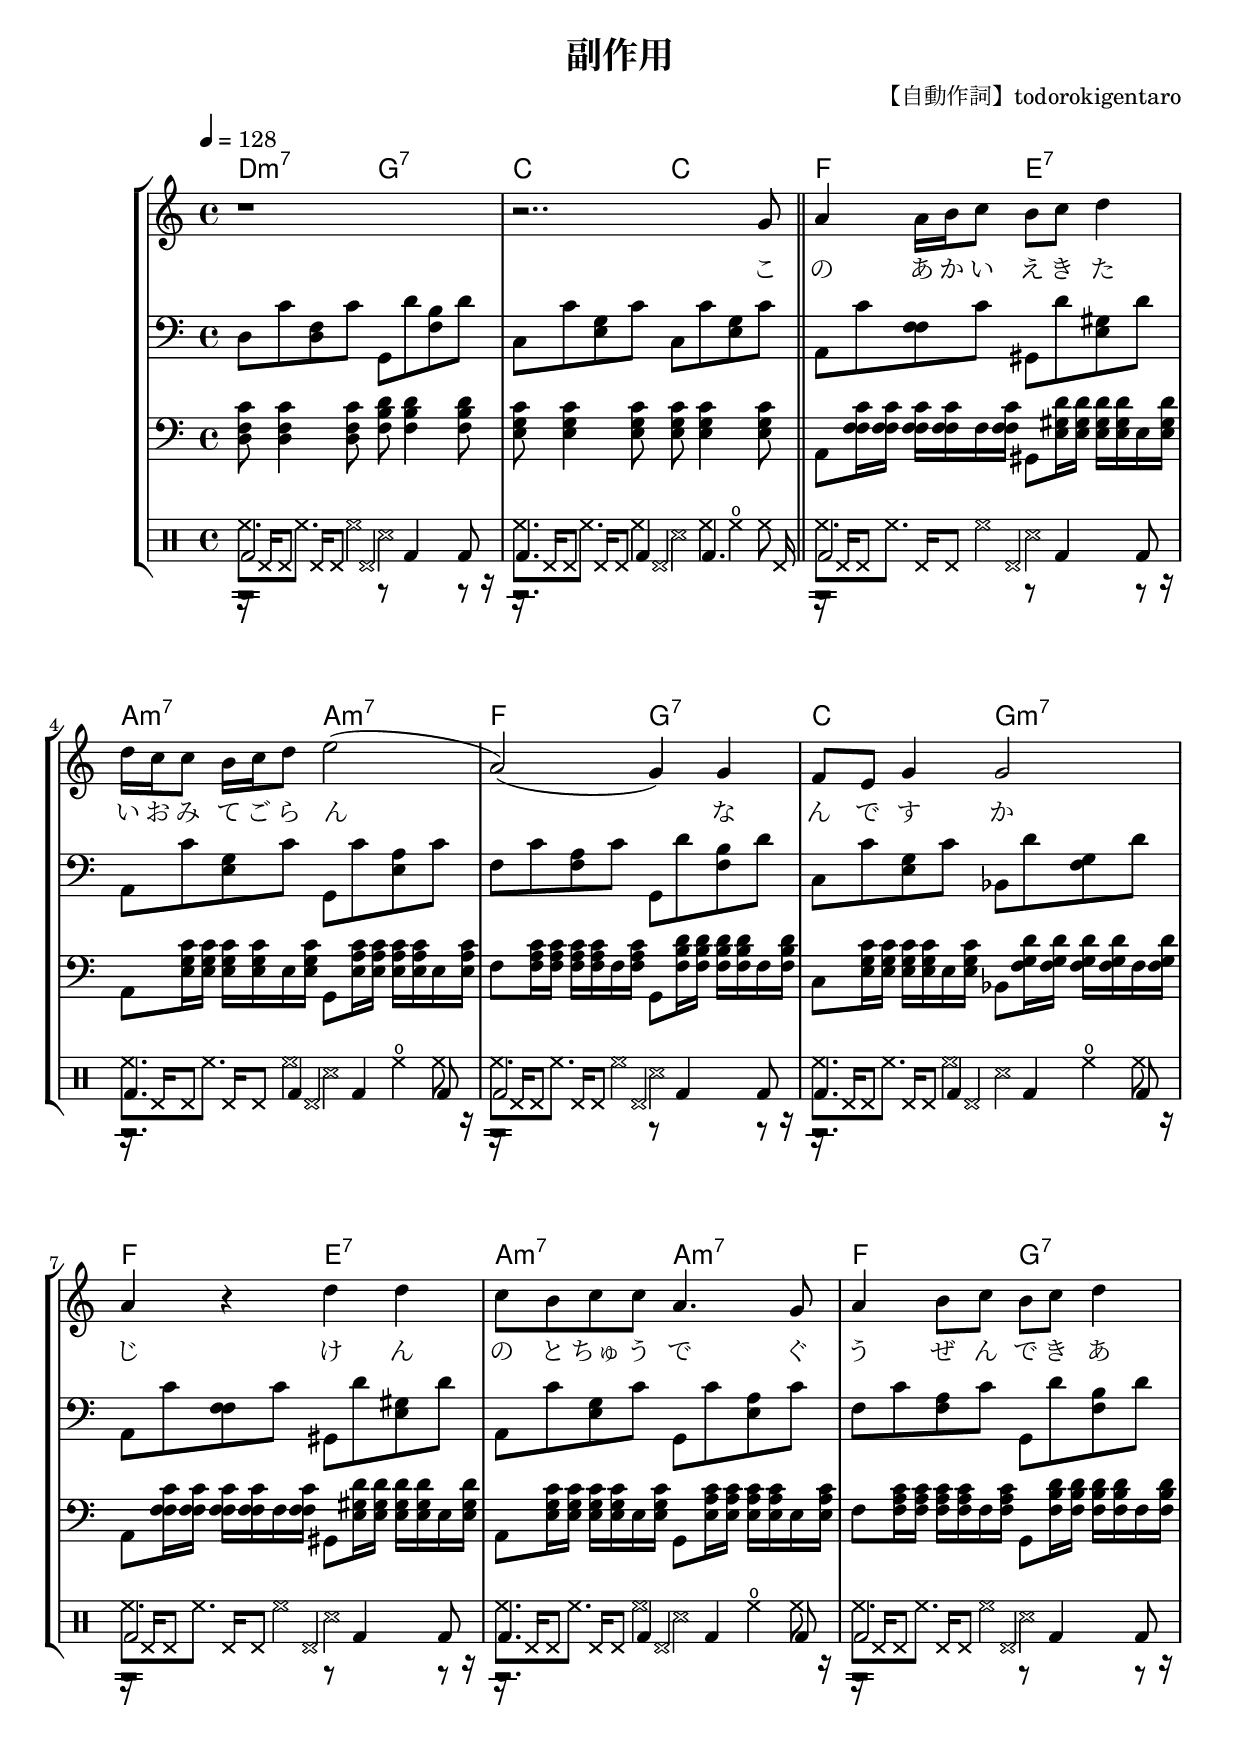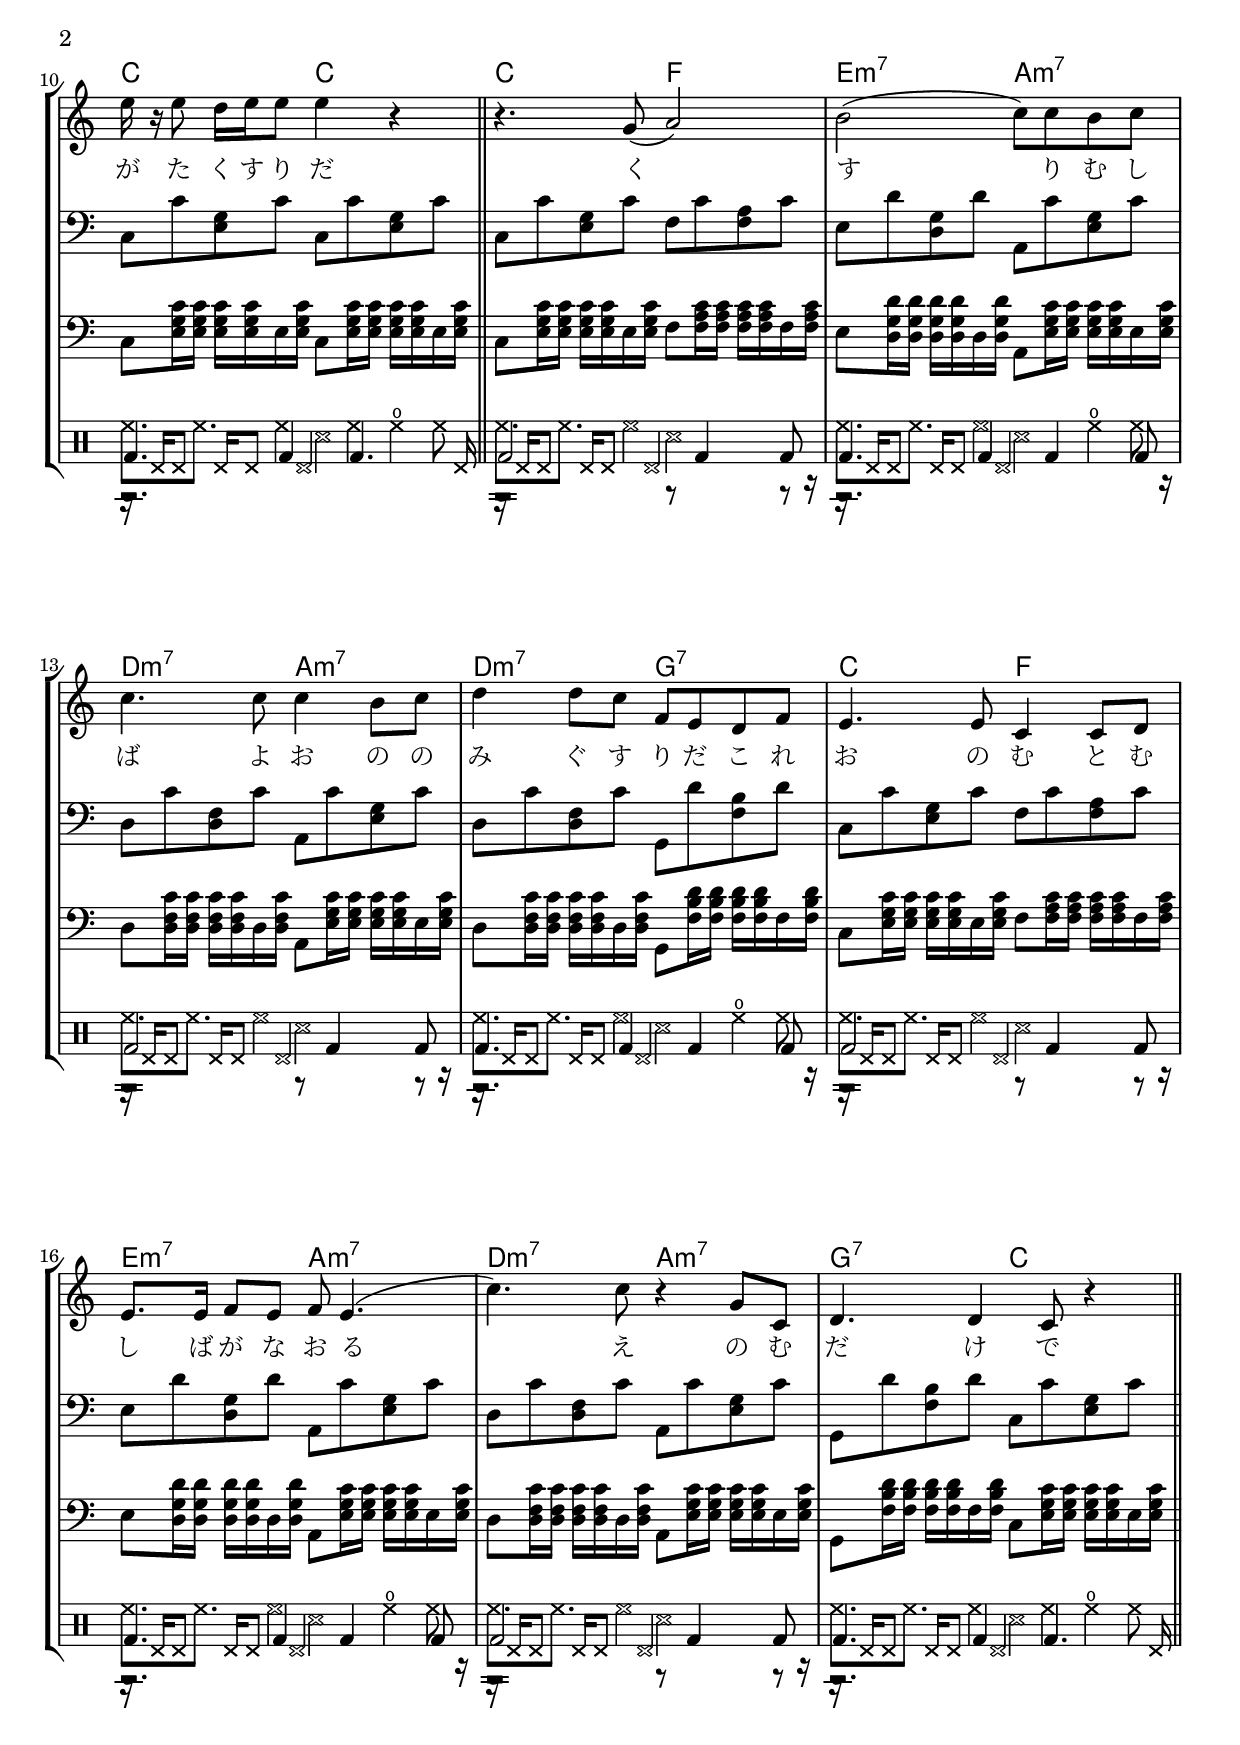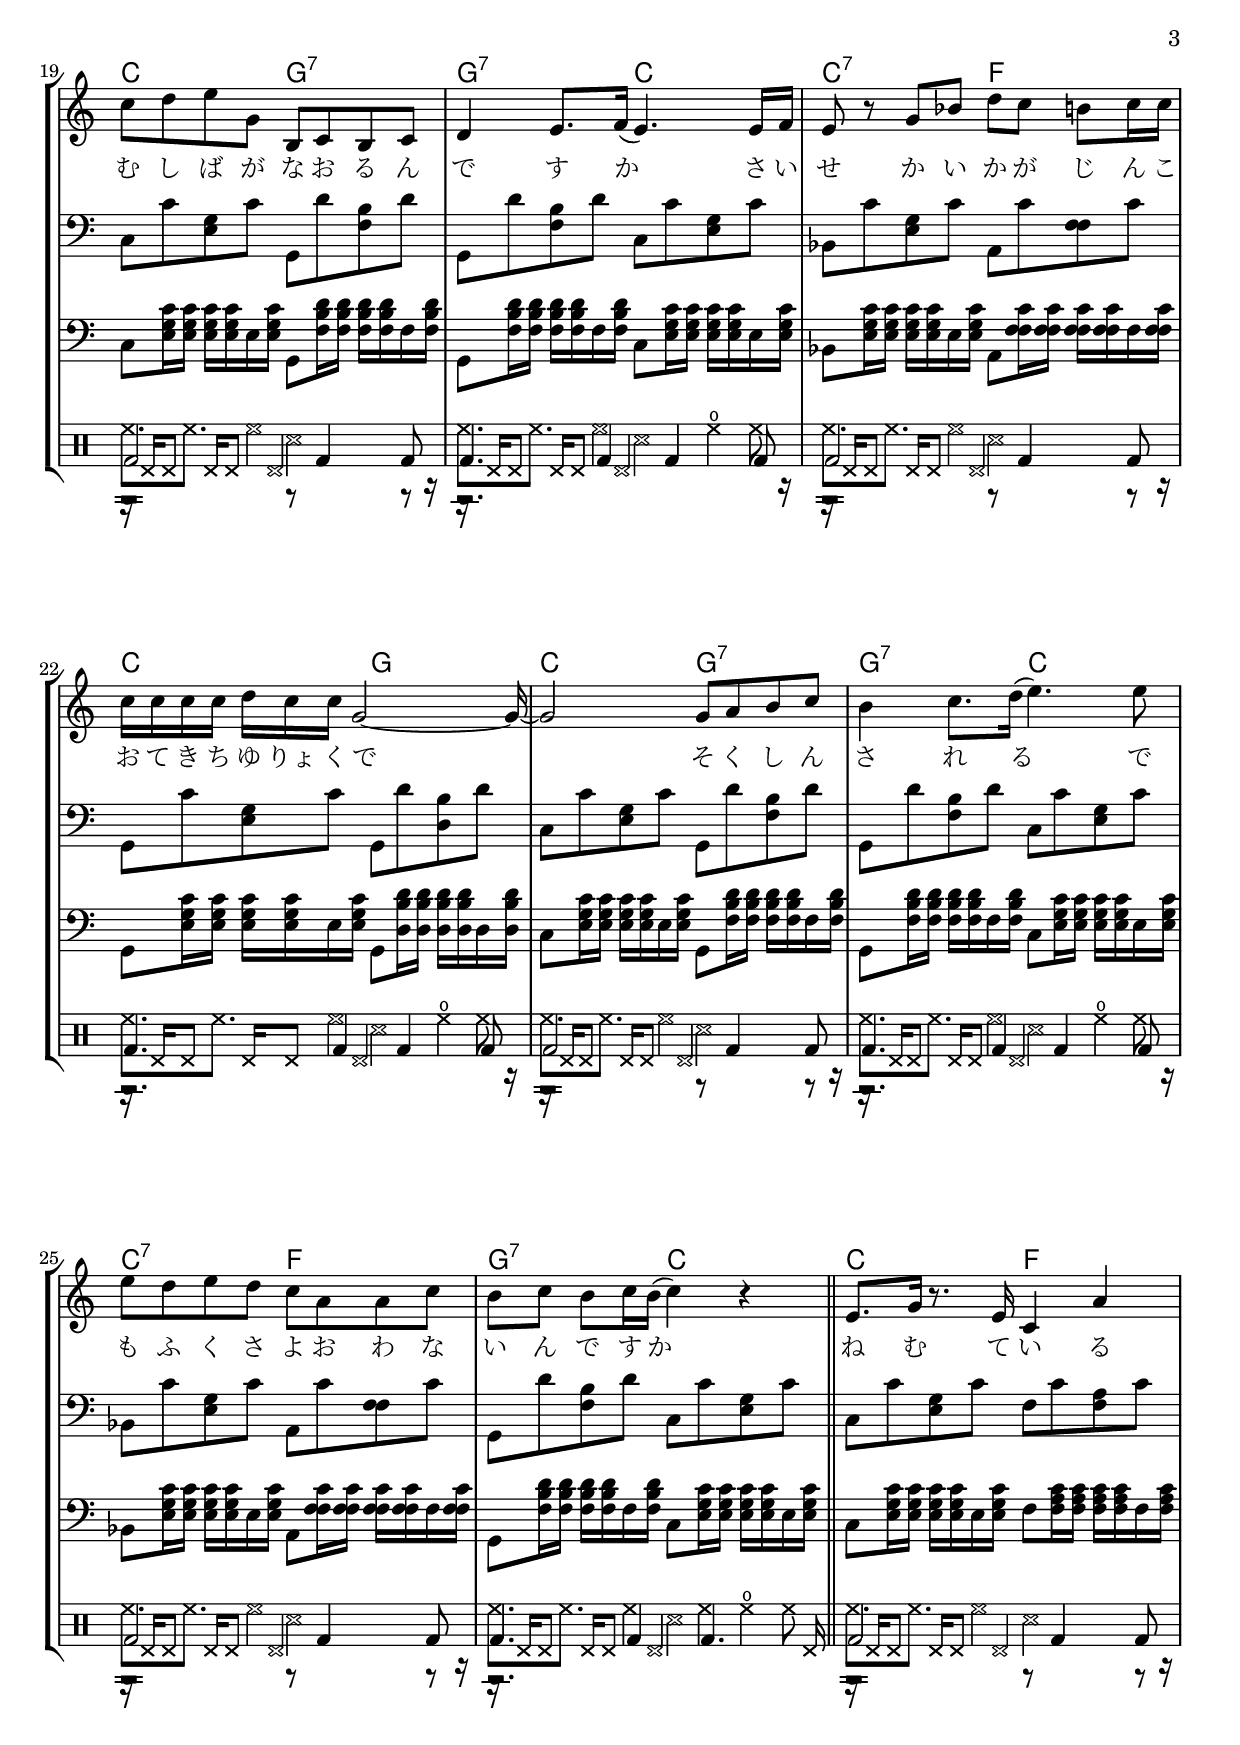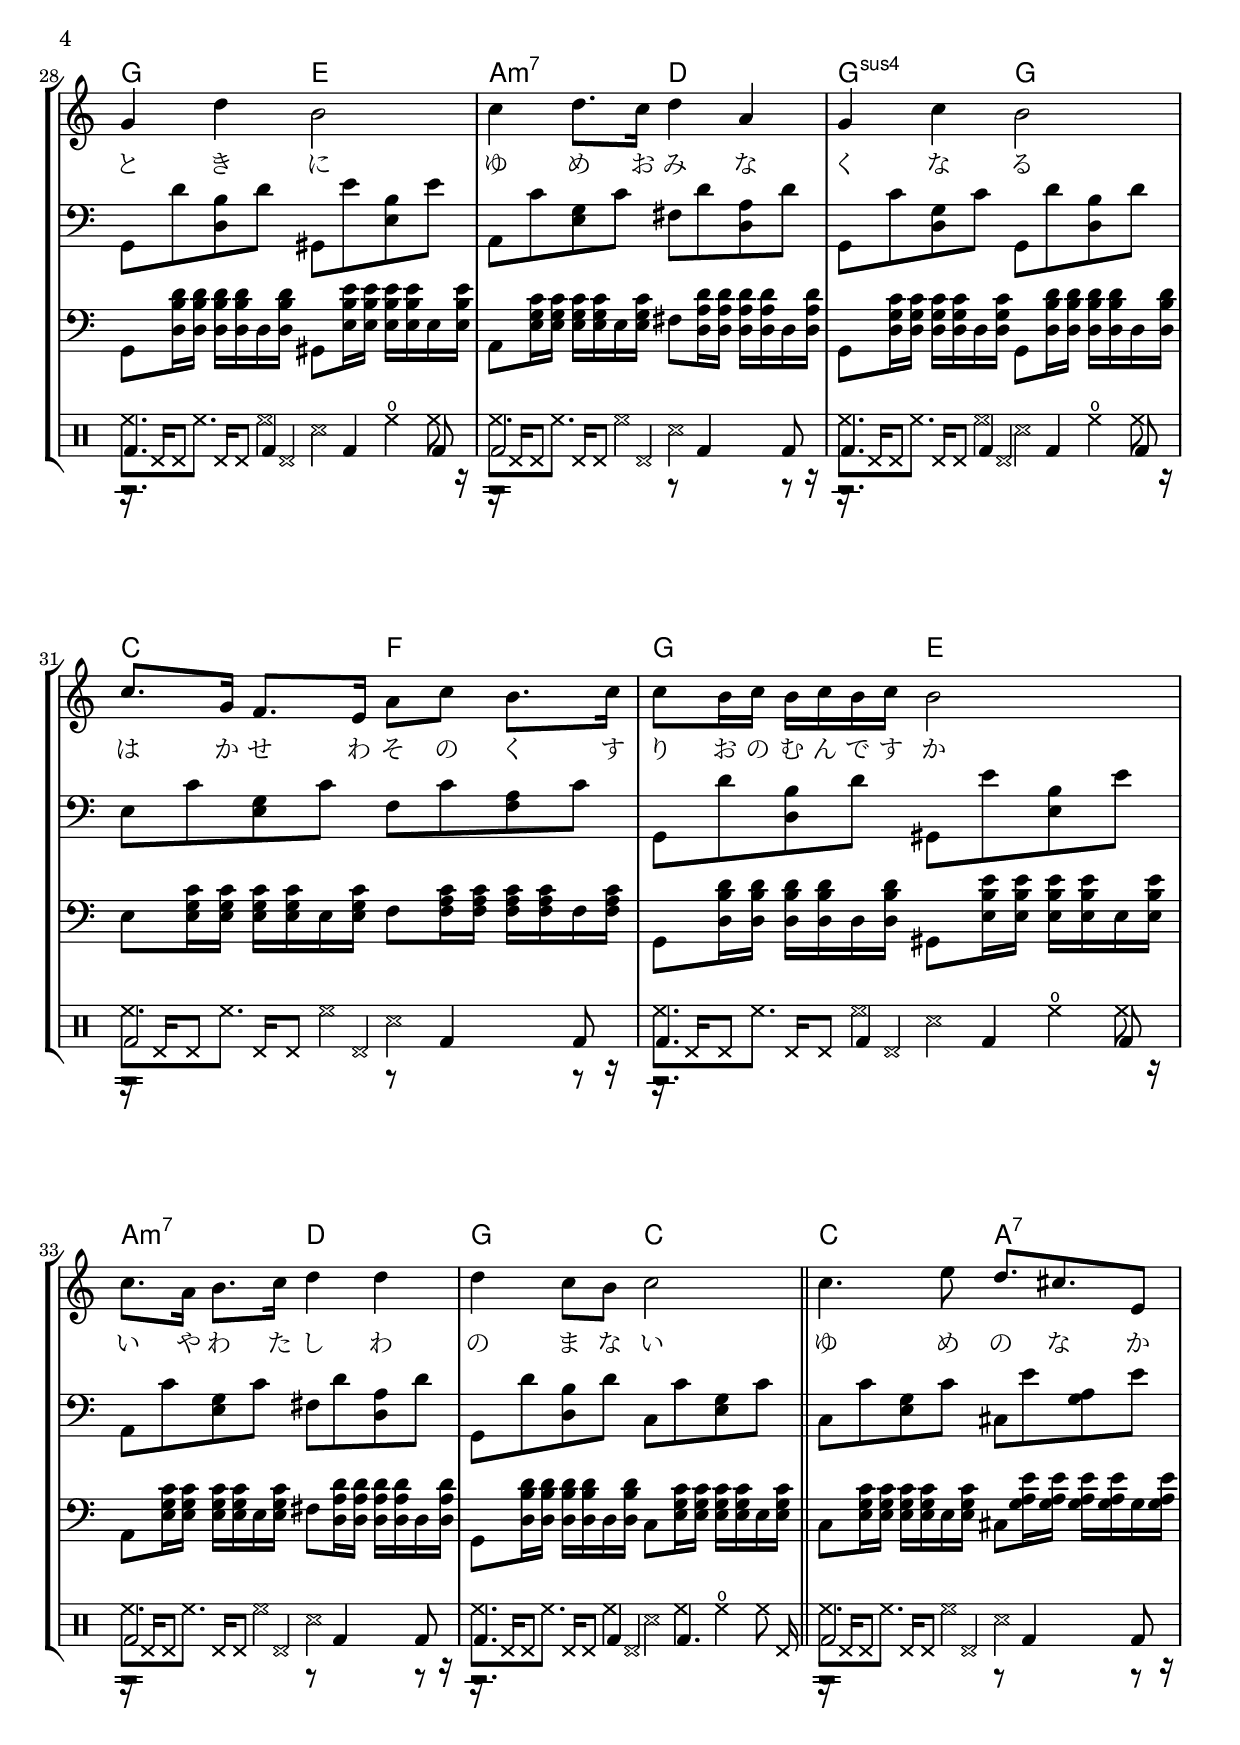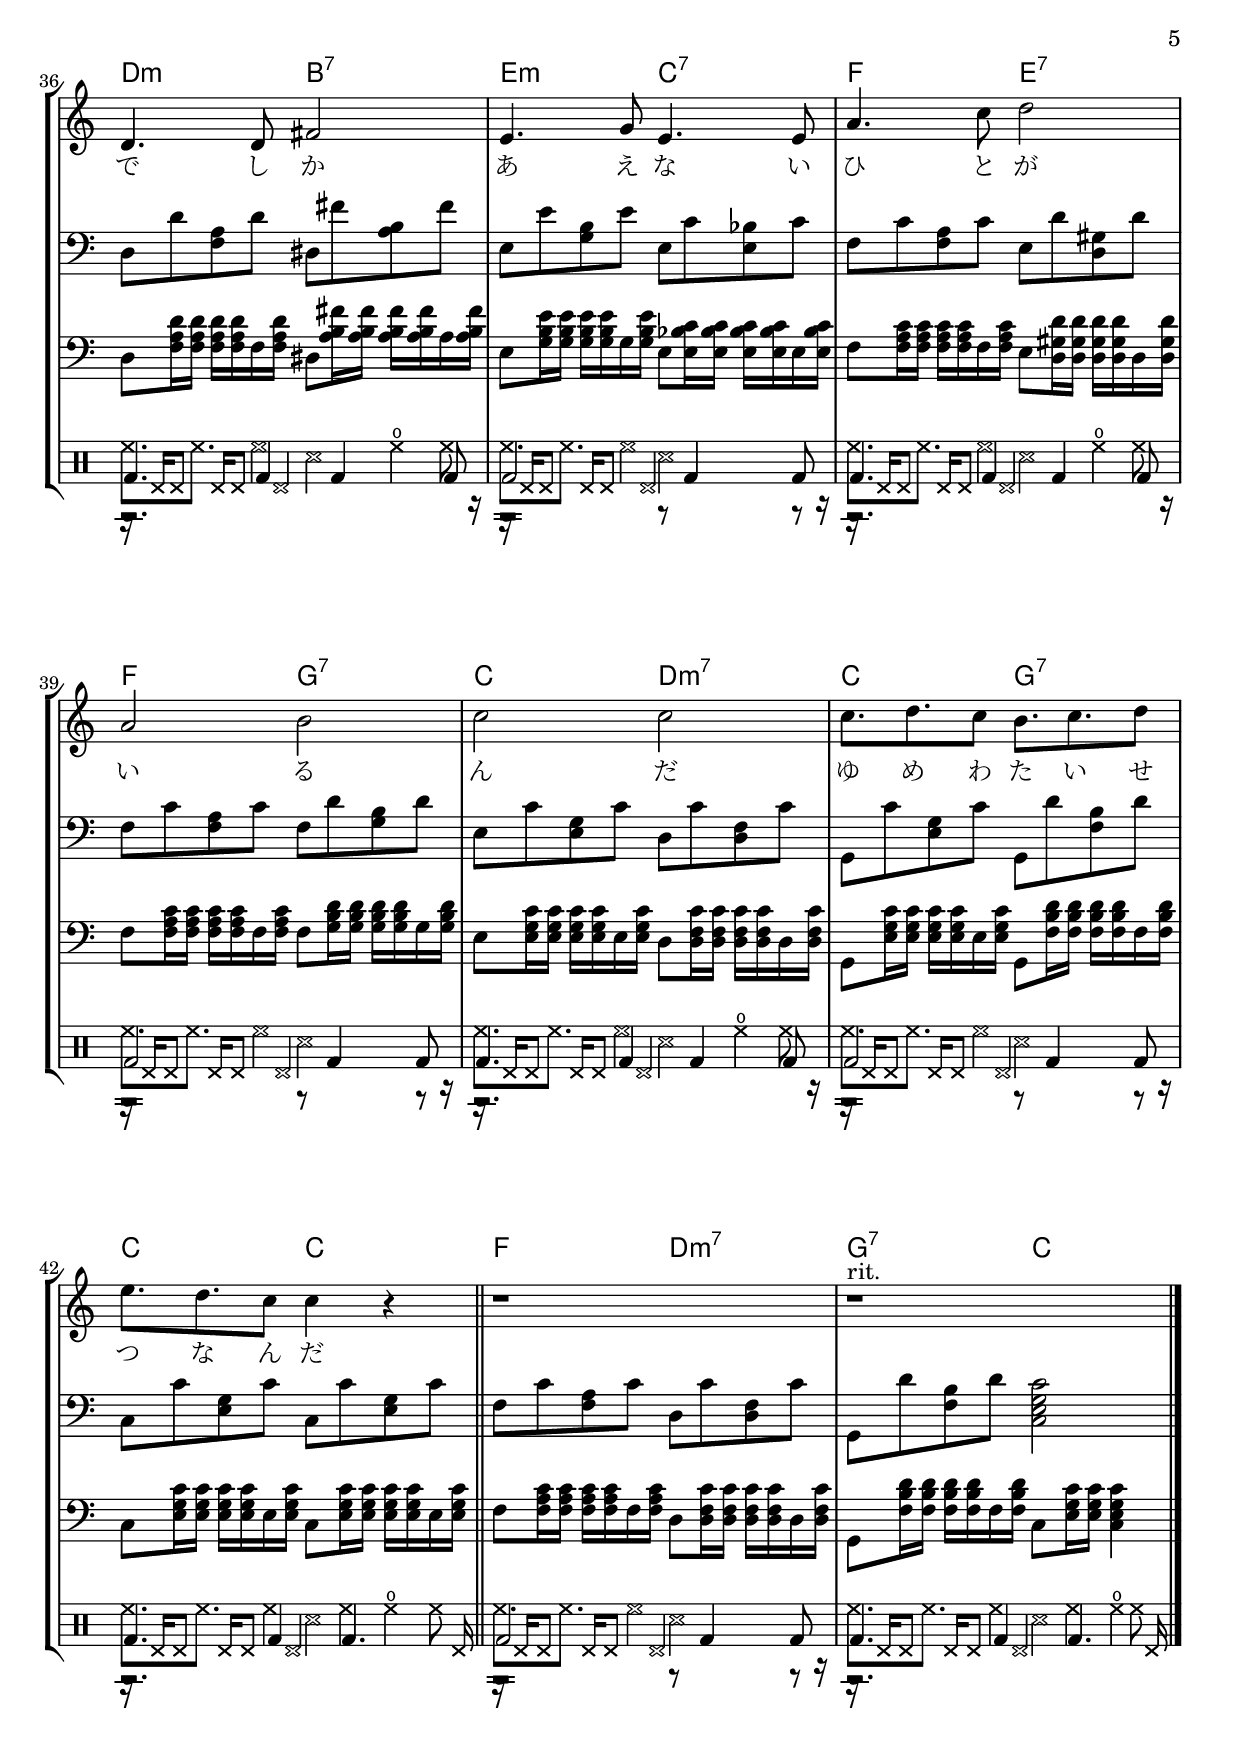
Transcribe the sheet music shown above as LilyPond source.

\version "2.12.1"

\header {
	title = \markup {副作用}
	composer = \markup \center-column {【自動作詞】todorokigentaro}
}

harmony = \chordmode {
	d2:min7 g:7 c c 

	f e:7 a:min7 a:min7 f g:7 c g:min7 f e:7 a:min7 a:min7 f g:7 c c 

	c f e:min7 a:min7 d:min7 a:min7 d:min7 g:7 c f e:min7 a:min7 d:min7 a:min7 g:7 c 

	c g:7 g:7 c c:7 f c g c g:7 g:7 c c:7 f g:7 c 

	c f g e a:min7 d g:sus4 g c f g e a:min7 d g c 

	c a:7 d:m b:7 e:m c:7 f e:7 f g:7 c d:min7 c g:7 c c 

	f d:min7 g:7 c 
}

melody = {
	\key c \major
	\tempo 4 = 128
	r1 | r2.. 
	\set Staff.midiInstrument = #"fss0.35"
	g'8 
	a'4  a'16  b'16  c''8  b'8  c''8  d''4 
	d''16  c''16  c''8  b'16  c''16  d''8  e''2 
	(a'2)  (g'4)  g'4 
	f'8  e'8  g'4  g'2 
	a'4  r4  d''4  d''4 
	c''8  b'8  c''8  c''8  a'4.  g'8 
	a'4  b'8  c''8  b'8  c''8  d''4 
	e''16  r16  e''8  d''16  e''16  e''8  e''4  	r4 	\set Staff.midiInstrument = #"fss0.35"
	r4. g'8  (a'2) 
	b'2  (c''8)  c''8  b'8  c''8 
	c''4.  c''8  c''4  b'8  c''8 
	d''4  d''8  c''8  f'8  e'8  d'8  f'8 
	e'4.  e'8  c'4  c'8  d'8 
	e'8.  e'16  f'8  e'8  f'8  e'4. 
	(c''4.)  c''8  r4  g'8  c'8 
	d'4.  d'4  c'8  	r4 	\set Staff.midiInstrument = #"fss0.35"
	 c''8  d''8  e''8  g'8  b8  c'8  b8  c'8 
	d'4  e'8.  f'16  (e'4.)  e'16  f'16 
	e'8  r8  g'8  bes'8  d''8  c''8  b'8  c''16  c''16 
	c''16  c''16  c''16  c''16  d''16  c''16  c''16  g'2~g'16~ 
	g'2  g'8  a'8  b'8  c''8 
	b'4  c''8.  d''16  (e''4.)  e''8 
	e''8  d''8  e''8  d''8  c''8  a'8  a'8  c''8 
	b'8  c''8  b'8  c''16  b'16  (c''4)  	r4 	\set Staff.midiInstrument = #"fss0.35"
	 e'8.  g'16  r8.  e'16  c'4  a'4 
	g'4  d''4  b'2 
	c''4  d''8.  c''16  d''4  a'4 
	g'4  c''4  b'2 
	c''8.  g'16  f'8.  e'16  a'8  c''8  b'8.  c''16 
	c''8  b'16  c''16  b'16  c''16  b'16  c''16  b'2 
	c''8.  a'16  b'8.  c''16  d''4  d''4 
	d''4  c''8  b'8  c''2
	\set Staff.midiInstrument = #"fss0.35"
	 c''4.  e''8  d''8.  cis''8.  e'8 
	d'4.  d'8  fis'2 
	e'4.  g'8  e'4.  e'8 
	a'4.  c''8  d''2 
	a'2  b'2 
	c''2  c''2 
	c''8.  d''8.  c''8  b'8.  c''8.  d''8 
	e''8.  d''8.  c''8  c''4  	r4 	r1 | r1^"rit." \bar "|."
}

words = \lyricmode {
	
	こ  の  あ  か  い  え  き  た  い  お  み  て  ご  ら  ん  な  ん  で  す  か  じ  け  ん  の  と  ちゅ  う  で  ぐ  う  ぜ  ん  で  き  あ  が  た  く  す  り  だ  
	く  す  り  む  し  ば  よ  お  の  の  み  ぐ  す  り  だ  こ  れ  お  の  む  と  む  し  ば  が  な  お  る  え  の  む  だ  け  で  
	む  し  ば  が  な  お  る  ん  で  す  か  さ  い  せ  か  い  か  が  じ  ん  こ  お  て  き  ち  ゆ  りょ  く  で  そ  く  し  ん  さ  れ  る  で  も  ふ  く  さ  よ  お  わ  な  い  ん  で  す  か  
	ね  む  て  い  る  と  き  に  ゆ  め  お  み  な  く  な  る  は  か  せ  わ  そ  の  く  す  り  お  の  む  ん  で  す  か  い  や  わ  た  し  わ  の  ま  な  い  
	ゆ  め  の  な  か  で  し  か  あ  え  な  い  ひ  と  が  い  る  ん  だ  ゆ  め  わ  た  い  せ  つ  な  ん  だ  
	
}

tempochange = {
	\tempo 4 = 128
	r1 | r1 \bar "||"
	\tempo 4 = 128
	r1 | r1 | r1 | r1 | r1 | r1 | r1 | r1 \bar "||"
	\tempo 4 = 128
	r1 | r1 | r1 | r1 | r1 | r1 | r1 | r1 \bar "||"
	\tempo 4 = 128
	r1 | r1 | r1 | r1 | r1 | r1 | r1 | r1 \bar "||"
	\tempo 4 = 128
	r1 | r1 | r1 | r1 | r1 | r1 | r1 | r1 \bar "||"
	\tempo 4 = 128
	r1 | r1 | r1 | r1 | r1 | r1 | r1 | r1 \bar "||"
	\tempo 4 = 128
	r1 | \tempo 4 = 96 r2 \tempo 4 = 85 r2 \bar "|."
}

mainacc = {
	\clef bass
	\set Staff.midiInstrument = #"Acoustic grand"
	\key c \major
	\tempo 4 = 128
	d8 c' <d f> c'
	g,8 d' <f b> d'
	c8 c' <e g> c'
	c8 c' <e g> c'
	\bar "||"

	\set Staff.midiInstrument = #"Acoustic grand"
	a,8 c' <f f> c'
	gis,8 d' <e gis> d'
	a,8 c' <e g> c'
	g,8 c' <e a> c'
	f8 c' <f a> c'
	g,8 d' <f b> d'
	c8 c' <e g> c'
	bes,8 d' <f g> d'
	a,8 c' <f f> c'
	gis,8 d' <e gis> d'
	a,8 c' <e g> c'
	g,8 c' <e a> c'
	f8 c' <f a> c'
	g,8 d' <f b> d'
	c8 c' <e g> c'
	c8 c' <e g> c'
	\bar "||"

	\set Staff.midiInstrument = #"Acoustic grand"
	c8 c' <e g> c'
	f8 c' <f a> c'
	e8 d' <d g> d'
	a,8 c' <e g> c'
	d8 c' <d f> c'
	a,8 c' <e g> c'
	d8 c' <d f> c'
	g,8 d' <f b> d'
	c8 c' <e g> c'
	f8 c' <f a> c'
	e8 d' <d g> d'
	a,8 c' <e g> c'
	d8 c' <d f> c'
	a,8 c' <e g> c'
	g,8 d' <f b> d'
	c8 c' <e g> c'
	\bar "||"

	\set Staff.midiInstrument = #"Acoustic grand"
	c8 c' <e g> c'
	g,8 d' <f b> d'
	g,8 d' <f b> d'
	c8 c' <e g> c'
	bes,8 c' <e g> c'
	a,8 c' <f f> c'
	g,8 c' <e g> c'
	g,8 d' <d b> d'
	c8 c' <e g> c'
	g,8 d' <f b> d'
	g,8 d' <f b> d'
	c8 c' <e g> c'
	bes,8 c' <e g> c'
	a,8 c' <f f> c'
	g,8 d' <f b> d'
	c8 c' <e g> c'
	\bar "||"

	\set Staff.midiInstrument = #"Acoustic grand"
	c8 c' <e g> c'
	f8 c' <f a> c'
	g,8 d' <d b> d'
	gis,8 e' <e b> e'
	a,8 c' <e g> c'
	fis8 d' <d a> d'
	g,8 c' <d g> c'
	g,8 d' <d b> d'
	e8 c' <e g> c'
	f8 c' <f a> c'
	g,8 d' <d b> d'
	gis,8 e' <e b> e'
	a,8 c' <e g> c'
	fis8 d' <d a> d'
	g,8 d' <d b> d'
	c8 c' <e g> c'
	\bar "||"

	\set Staff.midiInstrument = #"Acoustic grand"
	c8 c' <e g> c'
	cis8 e' <g a> e'
	d8 d' <f a> d'
	dis8 fis' <a b> fis'
	e8 e' <g b> e'
	e8 c' <e bes> c'
	f8 c' <f a> c'
	e8 d' <d gis> d'
	f8 c' <f a> c'
	f8 d' <g b> d'
	e8 c' <e g> c'
	d8 c' <d f> c'
	g,8 c' <e g> c'
	g,8 d' <f b> d'
	c8 c' <e g> c'
	c8 c' <e g> c'
	\bar "||"

	\set Staff.midiInstrument = #"Acoustic grand"
	f8 c' <f a> c'
	d8 c' <d f> c'
	g,8 d' <f b> d'
	<c e g c'>2
	\bar "|."
}

subacc = {
	\clef bass
	\set Staff.midiInstrument = #"String Ensemble 2"
	\key c \major
	\tempo 4 = 128
	<d f c'>8 <d f c'>4 <d f c'>8
	<f b d'>8 <f b d'>4 <f b d'>8
	<e g c'>8 <e g c'>4 <e g c'>8
	<e g c'>8 <e g c'>4 <e g c'>8
	\bar "||"

	\set Staff.midiInstrument = #"String Ensemble 2"
	a,8 <f f c'>16 <f f c'>16   <f f c'>16 <f f c'>16   f16 <f f c'>16
	gis,8 <e gis d'>16 <e gis d'>16   <e gis d'>16 <e gis d'>16   e16 <e gis d'>16
	a,8 <e g c'>16 <e g c'>16   <e g c'>16 <e g c'>16   e16 <e g c'>16
	g,8 <e a c'>16 <e a c'>16   <e a c'>16 <e a c'>16   e16 <e a c'>16
	f8 <f a c'>16 <f a c'>16   <f a c'>16 <f a c'>16   f16 <f a c'>16
	g,8 <f b d'>16 <f b d'>16   <f b d'>16 <f b d'>16   f16 <f b d'>16
	c8 <e g c'>16 <e g c'>16   <e g c'>16 <e g c'>16   e16 <e g c'>16
	bes,8 <f g d'>16 <f g d'>16   <f g d'>16 <f g d'>16   f16 <f g d'>16
	a,8 <f f c'>16 <f f c'>16   <f f c'>16 <f f c'>16   f16 <f f c'>16
	gis,8 <e gis d'>16 <e gis d'>16   <e gis d'>16 <e gis d'>16   e16 <e gis d'>16
	a,8 <e g c'>16 <e g c'>16   <e g c'>16 <e g c'>16   e16 <e g c'>16
	g,8 <e a c'>16 <e a c'>16   <e a c'>16 <e a c'>16   e16 <e a c'>16
	f8 <f a c'>16 <f a c'>16   <f a c'>16 <f a c'>16   f16 <f a c'>16
	g,8 <f b d'>16 <f b d'>16   <f b d'>16 <f b d'>16   f16 <f b d'>16
	c8 <e g c'>16 <e g c'>16   <e g c'>16 <e g c'>16   e16 <e g c'>16
	c8 <e g c'>16 <e g c'>16   <e g c'>16 <e g c'>16   e16 <e g c'>16
	\bar "||"

	\set Staff.midiInstrument = #"String Ensemble 2"
	c8 <e g c'>16 <e g c'>16   <e g c'>16 <e g c'>16   e16 <e g c'>16
	f8 <f a c'>16 <f a c'>16   <f a c'>16 <f a c'>16   f16 <f a c'>16
	e8 <d g d'>16 <d g d'>16   <d g d'>16 <d g d'>16   d16 <d g d'>16
	a,8 <e g c'>16 <e g c'>16   <e g c'>16 <e g c'>16   e16 <e g c'>16
	d8 <d f c'>16 <d f c'>16   <d f c'>16 <d f c'>16   d16 <d f c'>16
	a,8 <e g c'>16 <e g c'>16   <e g c'>16 <e g c'>16   e16 <e g c'>16
	d8 <d f c'>16 <d f c'>16   <d f c'>16 <d f c'>16   d16 <d f c'>16
	g,8 <f b d'>16 <f b d'>16   <f b d'>16 <f b d'>16   f16 <f b d'>16
	c8 <e g c'>16 <e g c'>16   <e g c'>16 <e g c'>16   e16 <e g c'>16
	f8 <f a c'>16 <f a c'>16   <f a c'>16 <f a c'>16   f16 <f a c'>16
	e8 <d g d'>16 <d g d'>16   <d g d'>16 <d g d'>16   d16 <d g d'>16
	a,8 <e g c'>16 <e g c'>16   <e g c'>16 <e g c'>16   e16 <e g c'>16
	d8 <d f c'>16 <d f c'>16   <d f c'>16 <d f c'>16   d16 <d f c'>16
	a,8 <e g c'>16 <e g c'>16   <e g c'>16 <e g c'>16   e16 <e g c'>16
	g,8 <f b d'>16 <f b d'>16   <f b d'>16 <f b d'>16   f16 <f b d'>16
	c8 <e g c'>16 <e g c'>16   <e g c'>16 <e g c'>16   e16 <e g c'>16
	\bar "||"

	\set Staff.midiInstrument = #"String Ensemble 2"
	c8 <e g c'>16 <e g c'>16   <e g c'>16 <e g c'>16   e16 <e g c'>16
	g,8 <f b d'>16 <f b d'>16   <f b d'>16 <f b d'>16   f16 <f b d'>16
	g,8 <f b d'>16 <f b d'>16   <f b d'>16 <f b d'>16   f16 <f b d'>16
	c8 <e g c'>16 <e g c'>16   <e g c'>16 <e g c'>16   e16 <e g c'>16
	bes,8 <e g c'>16 <e g c'>16   <e g c'>16 <e g c'>16   e16 <e g c'>16
	a,8 <f f c'>16 <f f c'>16   <f f c'>16 <f f c'>16   f16 <f f c'>16
	g,8 <e g c'>16 <e g c'>16   <e g c'>16 <e g c'>16   e16 <e g c'>16
	g,8 <d b d'>16 <d b d'>16   <d b d'>16 <d b d'>16   d16 <d b d'>16
	c8 <e g c'>16 <e g c'>16   <e g c'>16 <e g c'>16   e16 <e g c'>16
	g,8 <f b d'>16 <f b d'>16   <f b d'>16 <f b d'>16   f16 <f b d'>16
	g,8 <f b d'>16 <f b d'>16   <f b d'>16 <f b d'>16   f16 <f b d'>16
	c8 <e g c'>16 <e g c'>16   <e g c'>16 <e g c'>16   e16 <e g c'>16
	bes,8 <e g c'>16 <e g c'>16   <e g c'>16 <e g c'>16   e16 <e g c'>16
	a,8 <f f c'>16 <f f c'>16   <f f c'>16 <f f c'>16   f16 <f f c'>16
	g,8 <f b d'>16 <f b d'>16   <f b d'>16 <f b d'>16   f16 <f b d'>16
	c8 <e g c'>16 <e g c'>16   <e g c'>16 <e g c'>16   e16 <e g c'>16
	\bar "||"

	\set Staff.midiInstrument = #"String Ensemble 2"
	c8 <e g c'>16 <e g c'>16   <e g c'>16 <e g c'>16   e16 <e g c'>16
	f8 <f a c'>16 <f a c'>16   <f a c'>16 <f a c'>16   f16 <f a c'>16
	g,8 <d b d'>16 <d b d'>16   <d b d'>16 <d b d'>16   d16 <d b d'>16
	gis,8 <e b e'>16 <e b e'>16   <e b e'>16 <e b e'>16   e16 <e b e'>16
	a,8 <e g c'>16 <e g c'>16   <e g c'>16 <e g c'>16   e16 <e g c'>16
	fis8 <d a d'>16 <d a d'>16   <d a d'>16 <d a d'>16   d16 <d a d'>16
	g,8 <d g c'>16 <d g c'>16   <d g c'>16 <d g c'>16   d16 <d g c'>16
	g,8 <d b d'>16 <d b d'>16   <d b d'>16 <d b d'>16   d16 <d b d'>16
	e8 <e g c'>16 <e g c'>16   <e g c'>16 <e g c'>16   e16 <e g c'>16
	f8 <f a c'>16 <f a c'>16   <f a c'>16 <f a c'>16   f16 <f a c'>16
	g,8 <d b d'>16 <d b d'>16   <d b d'>16 <d b d'>16   d16 <d b d'>16
	gis,8 <e b e'>16 <e b e'>16   <e b e'>16 <e b e'>16   e16 <e b e'>16
	a,8 <e g c'>16 <e g c'>16   <e g c'>16 <e g c'>16   e16 <e g c'>16
	fis8 <d a d'>16 <d a d'>16   <d a d'>16 <d a d'>16   d16 <d a d'>16
	g,8 <d b d'>16 <d b d'>16   <d b d'>16 <d b d'>16   d16 <d b d'>16
	c8 <e g c'>16 <e g c'>16   <e g c'>16 <e g c'>16   e16 <e g c'>16
	\bar "||"

	\set Staff.midiInstrument = #"String Ensemble 2"
	c8 <e g c'>16 <e g c'>16   <e g c'>16 <e g c'>16   e16 <e g c'>16
	cis8 <g a e'>16 <g a e'>16   <g a e'>16 <g a e'>16   g16 <g a e'>16
	d8 <f a d'>16 <f a d'>16   <f a d'>16 <f a d'>16   f16 <f a d'>16
	dis8 <a b fis'>16 <a b fis'>16   <a b fis'>16 <a b fis'>16   a16 <a b fis'>16
	e8 <g b e'>16 <g b e'>16   <g b e'>16 <g b e'>16   g16 <g b e'>16
	e8 <e bes c'>16 <e bes c'>16   <e bes c'>16 <e bes c'>16   e16 <e bes c'>16
	f8 <f a c'>16 <f a c'>16   <f a c'>16 <f a c'>16   f16 <f a c'>16
	e8 <d gis d'>16 <d gis d'>16   <d gis d'>16 <d gis d'>16   d16 <d gis d'>16
	f8 <f a c'>16 <f a c'>16   <f a c'>16 <f a c'>16   f16 <f a c'>16
	f8 <g b d'>16 <g b d'>16   <g b d'>16 <g b d'>16   g16 <g b d'>16
	e8 <e g c'>16 <e g c'>16   <e g c'>16 <e g c'>16   e16 <e g c'>16
	d8 <d f c'>16 <d f c'>16   <d f c'>16 <d f c'>16   d16 <d f c'>16
	g,8 <e g c'>16 <e g c'>16   <e g c'>16 <e g c'>16   e16 <e g c'>16
	g,8 <f b d'>16 <f b d'>16   <f b d'>16 <f b d'>16   f16 <f b d'>16
	c8 <e g c'>16 <e g c'>16   <e g c'>16 <e g c'>16   e16 <e g c'>16
	c8 <e g c'>16 <e g c'>16   <e g c'>16 <e g c'>16   e16 <e g c'>16
	\bar "||"

	\set Staff.midiInstrument = #"String Ensemble 2"
	f8 <f a c'>16 <f a c'>16   <f a c'>16 <f a c'>16   f16 <f a c'>16
	d8 <d f c'>16 <d f c'>16   <d f c'>16 <d f c'>16   d16 <d f c'>16
	g,8 <f b d'>16 <f b d'>16   <f b d'>16 <f b d'>16   f16 <f b d'>16
	c8 <e g c'>16 <e g c'>16 <c e g c'>4
	\bar "|."
}

percA = {
	\drummode {
	r1  |r2. hho4  \bar "||"
	r1  |r2. hho4  |r1  |r2. hho4  |r1  |r2. hho4  |r1  |r2. hho4  \bar "||"
	r1  |r2. hho4  |r1  |r2. hho4  |r1  |r2. hho4  |r1  |r2. hho4  \bar "||"
	r1  |r2. hho4  |r1  |r2. hho4  |r1  |r2. hho4  |r1  |r2. hho4  \bar "||"
	r1  |r2. hho4  |r1  |r2. hho4  |r1  |r2. hho4  |r1  |r2. hho4  \bar "||"
	r1  |r2. hho4  |r1  |r2. hho4  |r1  |r2. hho4  |r1  |r2. hho4  \bar "||"
	r1  |r2. hho4  \bar "|."
	}
}

percB = {
	\drummode {
	r16 hhp16 hhp8 hhp16 hhp8 hhp2 r16  |r16 hhp16 hhp8 hhp16 hhp8 hhp2 hhp16  \bar "||"
	r16 hhp16 hhp8 hhp16 hhp8 hhp2 r16  |r16 hhp16 hhp8 hhp16 hhp8 hhp2 r16  |r16 hhp16 hhp8 hhp16 hhp8 hhp2 r16  |r16 hhp16 hhp8 hhp16 hhp8 hhp2 r16  |r16 hhp16 hhp8 hhp16 hhp8 hhp2 r16  |r16 hhp16 hhp8 hhp16 hhp8 hhp2 r16  |r16 hhp16 hhp8 hhp16 hhp8 hhp2 r16  |r16 hhp16 hhp8 hhp16 hhp8 hhp2 hhp16  \bar "||"
	r16 hhp16 hhp8 hhp16 hhp8 hhp2 r16  |r16 hhp16 hhp8 hhp16 hhp8 hhp2 r16  |r16 hhp16 hhp8 hhp16 hhp8 hhp2 r16  |r16 hhp16 hhp8 hhp16 hhp8 hhp2 r16  |r16 hhp16 hhp8 hhp16 hhp8 hhp2 r16  |r16 hhp16 hhp8 hhp16 hhp8 hhp2 r16  |r16 hhp16 hhp8 hhp16 hhp8 hhp2 r16  |r16 hhp16 hhp8 hhp16 hhp8 hhp2 hhp16  \bar "||"
	r16 hhp16 hhp8 hhp16 hhp8 hhp2 r16  |r16 hhp16 hhp8 hhp16 hhp8 hhp2 r16  |r16 hhp16 hhp8 hhp16 hhp8 hhp2 r16  |r16 hhp16 hhp8 hhp16 hhp8 hhp2 r16  |r16 hhp16 hhp8 hhp16 hhp8 hhp2 r16  |r16 hhp16 hhp8 hhp16 hhp8 hhp2 r16  |r16 hhp16 hhp8 hhp16 hhp8 hhp2 r16  |r16 hhp16 hhp8 hhp16 hhp8 hhp2 hhp16  \bar "||"
	r16 hhp16 hhp8 hhp16 hhp8 hhp2 r16  |r16 hhp16 hhp8 hhp16 hhp8 hhp2 r16  |r16 hhp16 hhp8 hhp16 hhp8 hhp2 r16  |r16 hhp16 hhp8 hhp16 hhp8 hhp2 r16  |r16 hhp16 hhp8 hhp16 hhp8 hhp2 r16  |r16 hhp16 hhp8 hhp16 hhp8 hhp2 r16  |r16 hhp16 hhp8 hhp16 hhp8 hhp2 r16  |r16 hhp16 hhp8 hhp16 hhp8 hhp2 hhp16  \bar "||"
	r16 hhp16 hhp8 hhp16 hhp8 hhp2 r16  |r16 hhp16 hhp8 hhp16 hhp8 hhp2 r16  |r16 hhp16 hhp8 hhp16 hhp8 hhp2 r16  |r16 hhp16 hhp8 hhp16 hhp8 hhp2 r16  |r16 hhp16 hhp8 hhp16 hhp8 hhp2 r16  |r16 hhp16 hhp8 hhp16 hhp8 hhp2 r16  |r16 hhp16 hhp8 hhp16 hhp8 hhp2 r16  |r16 hhp16 hhp8 hhp16 hhp8 hhp2 hhp16  \bar "||"
	r16 hhp16 hhp8 hhp16 hhp8 hhp2 r16  |r16 hhp16 hhp8 hhp16 hhp8 hhp2 hhp16  \bar "|."
	}
}

percC = {
	\drummode {
	hh8. hh8. hh2 r8  |hh8. hh8. hh4 hh4 hh8  \bar "||"
	hh8. hh8. hh2 r8  |hh8. hh8. hh2 hh8  |hh8. hh8. hh2 r8  |hh8. hh8. hh2 hh8  |hh8. hh8. hh2 r8  |hh8. hh8. hh2 hh8  |hh8. hh8. hh2 r8  |hh8. hh8. hh4 hh4 hh8  \bar "||"
	hh8. hh8. hh2 r8  |hh8. hh8. hh2 hh8  |hh8. hh8. hh2 r8  |hh8. hh8. hh2 hh8  |hh8. hh8. hh2 r8  |hh8. hh8. hh2 hh8  |hh8. hh8. hh2 r8  |hh8. hh8. hh4 hh4 hh8  \bar "||"
	hh8. hh8. hh2 r8  |hh8. hh8. hh2 hh8  |hh8. hh8. hh2 r8  |hh8. hh8. hh2 hh8  |hh8. hh8. hh2 r8  |hh8. hh8. hh2 hh8  |hh8. hh8. hh2 r8  |hh8. hh8. hh4 hh4 hh8  \bar "||"
	hh8. hh8. hh2 r8  |hh8. hh8. hh2 hh8  |hh8. hh8. hh2 r8  |hh8. hh8. hh2 hh8  |hh8. hh8. hh2 r8  |hh8. hh8. hh2 hh8  |hh8. hh8. hh2 r8  |hh8. hh8. hh4 hh4 hh8  \bar "||"
	hh8. hh8. hh2 r8  |hh8. hh8. hh2 hh8  |hh8. hh8. hh2 r8  |hh8. hh8. hh2 hh8  |hh8. hh8. hh2 r8  |hh8. hh8. hh2 hh8  |hh8. hh8. hh2 r8  |hh8. hh8. hh4 hh4 hh8  \bar "||"
	hh8. hh8. hh2 r8  |hh8. hh8. hh4 hh4 hh8  \bar "|."
	}
}

percD = {
	\drummode {
	r2 ss2  |r2 ss2  \bar "||"
	r2 ss2  |r2 ss2  |r2 ss2  |r2 ss2  |r2 ss2  |r2 ss2  |r2 ss2  |r2 ss2  \bar "||"
	r2 ss2  |r2 ss2  |r2 ss2  |r2 ss2  |r2 ss2  |r2 ss2  |r2 ss2  |r2 ss2  \bar "||"
	r2 ss2  |r2 ss2  |r2 ss2  |r2 ss2  |r2 ss2  |r2 ss2  |r2 ss2  |r2 ss2  \bar "||"
	r2 ss2  |r2 ss2  |r2 ss2  |r2 ss2  |r2 ss2  |r2 ss2  |r2 ss2  |r2 ss2  \bar "||"
	r2 ss2  |r2 ss2  |r2 ss2  |r2 ss2  |r2 ss2  |r2 ss2  |r2 ss2  |r2 ss2  \bar "||"
	r2 ss2  |r2 ss2  \bar "|."
	}
}

percE = {
	\drummode {
	bd2 r8 bd4 bd8  |bd4. bd4 bd4.  \bar "||"
	bd2 r8 bd4 bd8  |bd4. bd4 bd4 bd8  |bd2 r8 bd4 bd8  |bd4. bd4 bd4 bd8  |bd2 r8 bd4 bd8  |bd4. bd4 bd4 bd8  |bd2 r8 bd4 bd8  |bd4. bd4 bd4.  \bar "||"
	bd2 r8 bd4 bd8  |bd4. bd4 bd4 bd8  |bd2 r8 bd4 bd8  |bd4. bd4 bd4 bd8  |bd2 r8 bd4 bd8  |bd4. bd4 bd4 bd8  |bd2 r8 bd4 bd8  |bd4. bd4 bd4.  \bar "||"
	bd2 r8 bd4 bd8  |bd4. bd4 bd4 bd8  |bd2 r8 bd4 bd8  |bd4. bd4 bd4 bd8  |bd2 r8 bd4 bd8  |bd4. bd4 bd4 bd8  |bd2 r8 bd4 bd8  |bd4. bd4 bd4.  \bar "||"
	bd2 r8 bd4 bd8  |bd4. bd4 bd4 bd8  |bd2 r8 bd4 bd8  |bd4. bd4 bd4 bd8  |bd2 r8 bd4 bd8  |bd4. bd4 bd4 bd8  |bd2 r8 bd4 bd8  |bd4. bd4 bd4.  \bar "||"
	bd2 r8 bd4 bd8  |bd4. bd4 bd4 bd8  |bd2 r8 bd4 bd8  |bd4. bd4 bd4 bd8  |bd2 r8 bd4 bd8  |bd4. bd4 bd4 bd8  |bd2 r8 bd4 bd8  |bd4. bd4 bd4.  \bar "||"
	bd2 r8 bd4 bd8  |bd4. bd4 bd4.  \bar "|."
	}
}

\score {
	<<
		\new StaffGroup <<
			\new ChordNames {\harmony}
			\new Voice = "melody" {\melody}
			\new Lyrics \lyricsto "melody" \words
			\new Staff = "mainacc" {\mainacc}
			\new Staff = "subacc" {\subacc}
			\new DrumStaff <<
				\new DrumVoice {\percA}
				\new DrumVoice {\percB}
				\new DrumVoice {\percC}
				\new DrumVoice {\percD}
				\new DrumVoice {\percE}
			>>
		>>
	>>
	\layout { }
}
